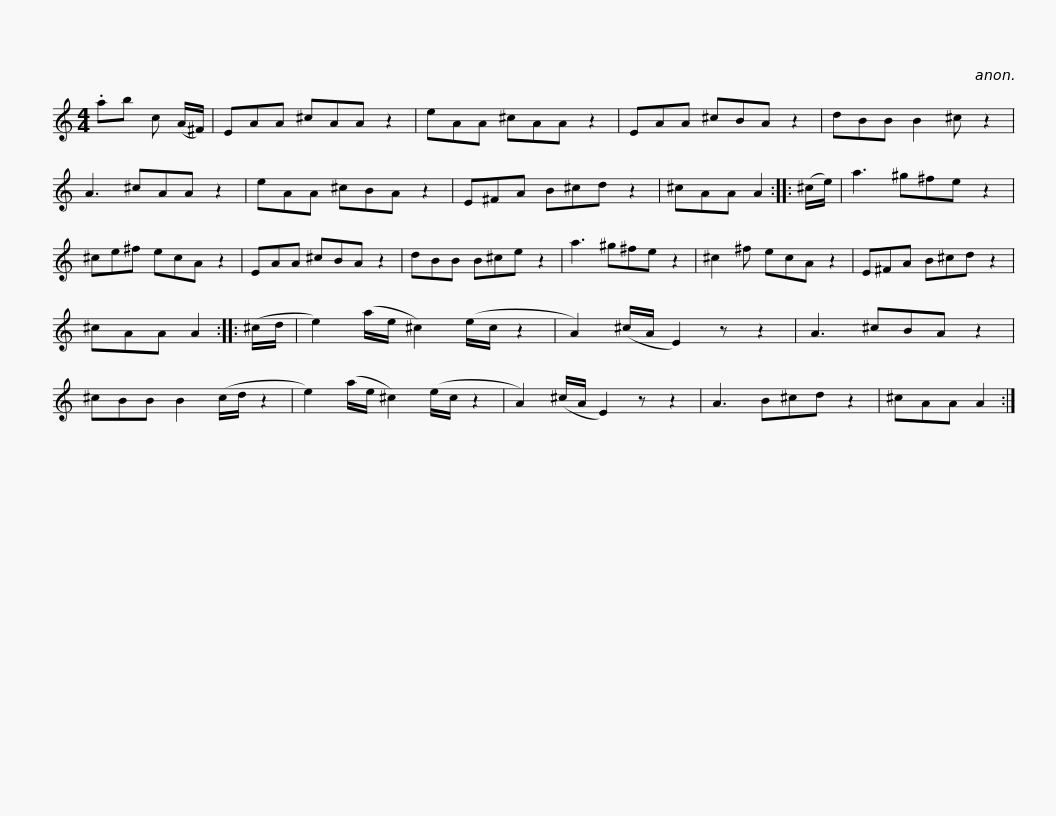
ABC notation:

X:1
L:1/8
M:4/4
I:linebreak $
K:C
V:1 treble
V:1
 .ab c (A/^F/) | EAA ^cAA z2 | eAA ^cAA z2 | EAA ^cBA z2 | dBB B2 ^c z2 | %5
 A3 ^cAA z2 |$ eAA ^cBA z2 | E^FA B^cd z2 | ^cAA A2 :: (^c/e/) | %10
 a3 ^g^fe z2 | ^ce^f ecA z2 | EAA ^cBA z2 |$ dBB B^ce z2 | a3 ^g^fe z2 | %15
 ^c2 ^f ecA z2 | E^FA B^cd z2 | ^cAA A2 :: (^c/d/ | e2) (a/e/ ^c2) (e/c/ z2 |$ %20
 A2) (^c/A/ E2) z z2 | A3 ^cBA z2 | ^cBB B2 (c/d/ z2 | e2) (a/e/ ^c2) (e/c/ z2 | A2) (^c/A/ E2) z z2 | %25
 A3 B^cd z2 | ^cAA A2 :| %27
